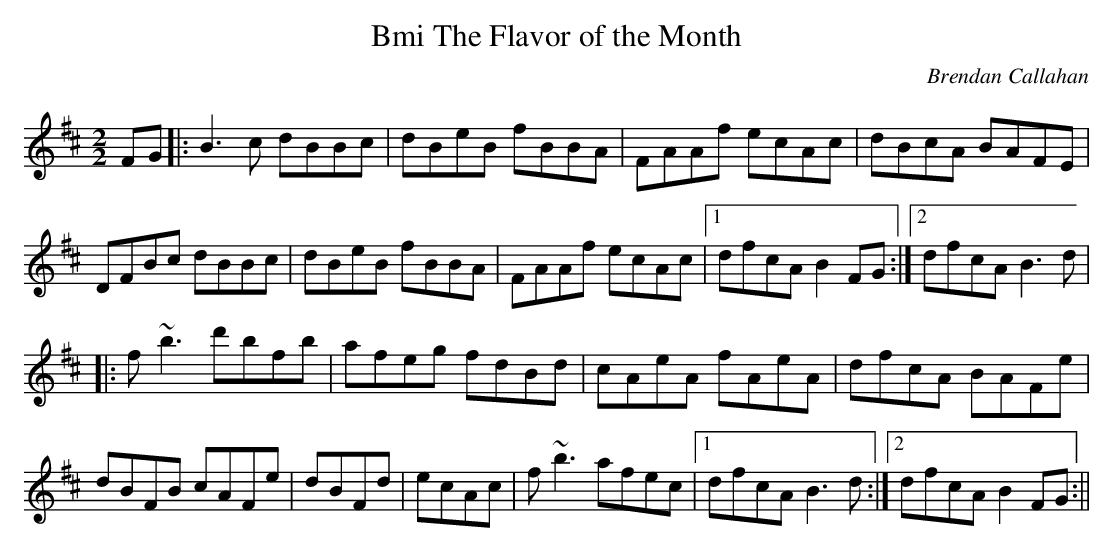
X:1
T:The Flavor of the Month, Bmi
M:2/2
L:1/8
C:Brendan Callahan
K:Bm
FG|:B3c dBBc|dBeB fBBA|FAAf ecAc|dBcA BAFE|!
DFBc dBBc|dBeB fBBA|FAAf ecAc|1 dfcA B2FG:|2 dfcA B3d|!
|:f~b3 d'bfb|afeg fdBd|cAeA fAeA|dfcA BAFe|!
dBFB cAFe|dBFd|ecAc|f~b3 afec|1 dfcA B3d:|2 dfcA B2FG:||!
